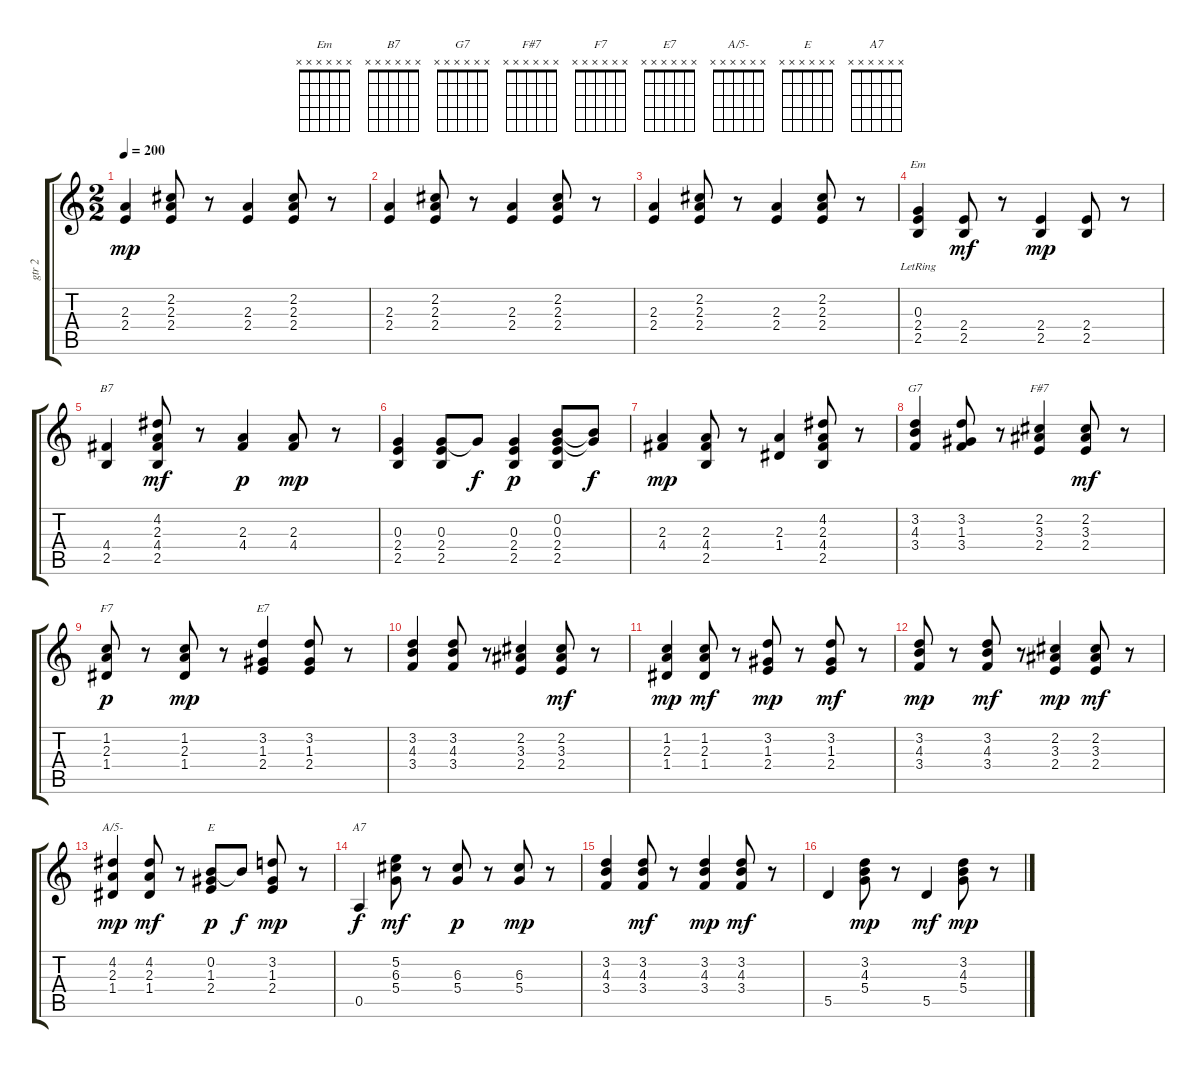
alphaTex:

\track ("gtr 2" "gtr 2") {instrument acousticguitarnylon}
\staff {score tabs}
\tuning (E4 B3 G3 D3 A2 E2) {hide}
\chord ("Em" x x x x x x) {firstfret 0}
\chord ("B7" x x x x x x) {firstfret 0}
\chord ("G7" x x x x x x) {firstfret 0}
\chord ("F#7" x x x x x x) {firstfret 0}
\chord ("F7" x x x x x x) {firstfret 0}
\chord ("E7" x x x x x x) {firstfret 0}
\chord ("A/5-" x x x x x x) {firstfret 0}
\chord ("E" x x x x x x) {firstfret 0}
\chord ("A7" x x x x x x) {firstfret 0}
\ts (2 2)
\tempo 200
\clef g2
\ks c
(2.3 2.4).4{dy mp} (2.2 2.3 2.4).8 r.8 (2.3 2.4).4 (2.2 2.3 2.4).8 r.8 |
(2.3 2.4).4 (2.2 2.3 2.4).8 r.8 (2.3 2.4).4 (2.2 2.3 2.4).8 r.8 |
(2.3 2.4).4 (2.2 2.3 2.4).8 r.8 (2.3 2.4).4 (2.2 2.3 2.4).8 r.8 |
(0.3{lr} 2.4 2.5).4{ch "Em"} (2.4 2.5).8{dy mf} r.8 (2.4 2.5).4{dy mp} (2.4 2.5).8 r.8 |
(4.4 2.5).4{ch "B7"} (4.2 2.3 4.4 2.5).8{dy mf} r.8 (2.3 4.4).4{dy p} (2.3 4.4).8{dy mp} r.8 |
(0.3 2.4 2.5).4 (0.3 2.4 2.5).8 0.3{t}.8{dy f} (0.3 2.4 2.5).4{dy p} (0.2 0.3 2.4 2.5).8 (0.2{t} 0.3{t}).8{dy f} |
(2.3 4.4).4{dy mp} (2.3 4.4 2.5).8 r.8 (2.3 1.4).4 (4.2 2.3 4.4 2.5).8 r.8 |
(3.2 4.3 3.4).4{ch "G7"} (3.2 1.3 3.4).8 r.8 (2.2 3.3 2.4).4{ch "F#7"} (2.2 3.3 2.4).8{dy mf} r.8 |
(1.2 2.3 1.4).8{ch "F7" dy p} r.8 (1.2 2.3 1.4).8{dy mp} r.8 (3.2 1.3 2.4).4{ch "E7"} (3.2 1.3 2.4).8 r.8 |
(3.2 4.3 3.4).4 (3.2 4.3 3.4).8 r.8 (2.2 3.3 2.4).4 (2.2 3.3 2.4).8{dy mf} r.8 |
(1.2 2.3 1.4).4{dy mp} (1.2 2.3 1.4).8{dy mf} r.8 (3.2 1.3 2.4).8{dy mp} r.8 (3.2 1.3 2.4).8{dy mf} r.8 |
(3.2 4.3 3.4).8{dy mp} r.8 (3.2 4.3 3.4).8{dy mf} r.8 (2.2 3.3 2.4).4{dy mp} (2.2 3.3 2.4).8{dy mf} r.8 |
(4.2 2.3 1.4).4{ch "A/5-" dy mp} (4.2 2.3 1.4).8{dy mf} r.8 (0.2 1.3 2.4).8{ch "E" dy p} 0.2{t}.8{dy f} (3.2 1.3 2.4).8{dy mp} r.8 |
0.5.4{ch "A7" dy f} (5.2 6.3 5.4).8{dy mf} r.8 (6.3 5.4).8{dy p} r.8 (6.3 5.4).8{dy mp} r.8 |
(3.2 4.3 3.4).4 (3.2 4.3 3.4).8{dy mf} r.8 (3.2 4.3 3.4).4{dy mp} (3.2 4.3 3.4).8{dy mf} r.8 |
5.5.4 (3.2 4.3 5.4).8{dy mp} r.8 5.5.4{dy mf} (3.2 4.3 5.4).8{dy mp} r.8
